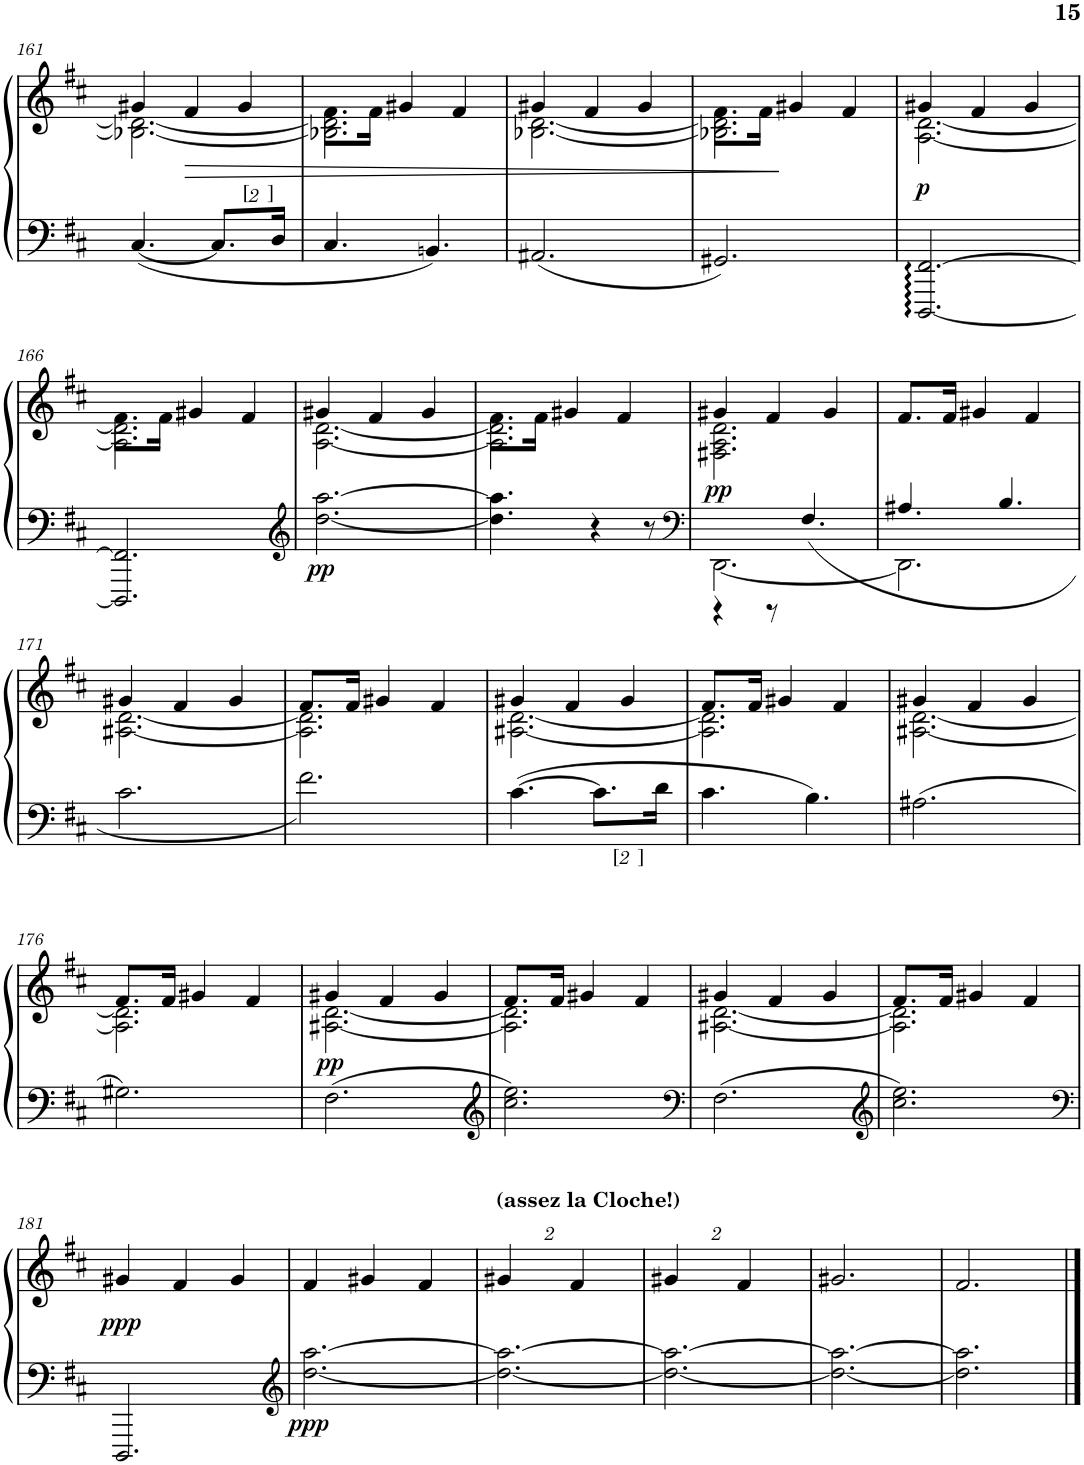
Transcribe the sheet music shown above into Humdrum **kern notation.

**kern	**kern	**dynam
*part1	*part1	*part1
*staff2	*staff1	*staff1/2
*I"Piano	*	*
*I'Pno.	*	*
!!LO:PB:g=z
*clefF4	*clefG2	*
*k[f#c#]	*k[f#c#]	*
*M6/8	*M6/8	*
=161	=161	=161
*	*^	*
[4.C#/	2.B-X\_ 2.d\_	4g#X/	.
.	.	4f#/	.
*Xbrackettup	*	*	*
!LO:TX:a:t=[   ]	!	!	!
16%3.C#/L]	.	.	.
.	.	4g#/	.
32%3D/Jk	.	.	.
=162	=162	=162	=162
4.C#/	2.B-X\] 2.d\]	8.f#\L	.
.	.	16f#\Jk	.
.	.	4g#X/	.
4.BBn/	.	.	.
.	.	4f#/	.
=163	=163	=163	=163
2.AA#X/	[2.B-X\ [<2.d\	4g#X/	.
.	.	4f#/	.
.	.	4g#/	.
=164	=164	=164	=164
2.GG#X/	2.B-X\] 2.d\]	8.f#\L	.
.	.	16f#\Jk	.
.	.	4g#X/	.
.	.	4f#/	.
=165	=165	=165	=165
!	!	!	!LO:DY:b
[2.DDD/: [2.FF#/:	[2.A\ [<2.d\	4g#X/	p
.	.	4f#/	.
.	.	4g#/	.
!!LO:LB:g=z	!!
=166	=166	=166	=166
2.DDD/] 2.FF#/]	2.A\] 2.d\]	8.f#\L	.
.	.	16f#\Jk	.
.	.	4g#X/	.
.	.	4f#/	.
=167	=167	=167	=167
*clefG2	*	*	*
!	!	!	!LO:DY:b=2
[2.dd\ [2.aa\	[2.A\ [<2.d\	4g#X/	pp
.	.	4f#/	.
.	.	4g#/	.
=168	=168	=168	=168
4.dd\] 4.aa\]	2.A\] 2.d\]	8.f#\L	.
.	.	16f#\Jk	.
.	.	4g#X/	.
4r	.	.	.
.	.	4f#/	.
8r	.	.	.
=169	=169	=169	=169
*clefF4	*	*	*
*^	*	*	*
!	!	!	!	!LO:DY:b
[<2.DD\	4r	2.F#X\ 2.A\ 2.d\	4g#X/	pp
.	8r	.	4f#/	.
.	4.F#/	.	.	.
.	.	.	4g#/	.
*	*	*v	*v	*
=170	=170	=170	=170
2.DD\]	4.A#X/	8.f#/L	.
.	.	16f#/Jk	.
.	.	4g#X/	.
.	4.B/	.	.
.	.	4f#/	.
*v	*v	*	*
!!LO:LB:g=z
=171	=171	=171
*	*^	*
2.c#\	[2.A#X\ [2.d\	4g#X/	.
.	.	4f#/	.
.	.	4g#/	.
=172	=172	=172	=172
2.f#\	2.A#\] 2.d\]	8.f#/L	.
.	.	16f#/Jk	.
.	.	4g#X/	.
.	.	4f#/	.
=173	=173	=173	=173
[4.c#\	[2.A#X\ [2.d\	4g#X/	.
.	.	4f#/	.
!LO:TX:b:t=[   ]	!	!	!
16%3.c#\L]	.	.	.
.	.	4g#/	.
32%3d\Jk	.	.	.
=174	=174	=174	=174
4.c#\	2.A#\] 2.d\]	8.f#/L	.
.	.	16f#/Jk	.
.	.	4g#X/	.
4.Bn\	.	.	.
.	.	4f#/	.
=175	=175	=175	=175
2.A#X\	[2.A#X\ [2.d\	4g#X/	.
.	.	4f#/	.
.	.	4g#/	.
!!LO:LB:g=z	!!
=176	=176	=176	=176
2.G#X\	2.A#\] 2.d\]	8.f#/L	.
.	.	16f#/Jk	.
.	.	4g#X/	.
.	.	4f#/	.
=177	=177	=177	=177
!	!	!	!LO:DY:b
2.F#\	[2.A#X\ [2.d\	4g#X/	pp
.	.	4f#/	.
.	.	4g#/	.
=178	=178	=178	=178
*clefG2	*	*	*
2.cc#\ 2.ee\	2.A#\] 2.d\]	8.f#/L	.
.	.	16f#/Jk	.
.	.	4g#X/	.
.	.	4f#/	.
=179	=179	=179	=179
*clefF4	*	*	*
2.F#\	[2.A#X\ [2.d\	4g#X/	.
.	.	4f#/	.
.	.	4g#/	.
=180	=180	=180	=180
*clefG2	*	*	*
2.cc#\ 2.ee\	2.A#\] 2.d\]	8.f#/L	.
.	.	16f#/Jk	.
.	.	4g#X/	.
.	.	4f#/	.
*	*v	*v	*
!!LO:LB:g=z
=181	=181	=181
*clefF4	*	*
*	*^	*
!	!	!	!LO:DY:b
*	*v	*v	*
2.DDD/	4g#X/	ppp
.	4f#/	.
.	4g#/	.
=182	=182	=182
*clefG2	*	*
!	!	!LO:DY:b=2
[2.dd\ [2.aa\	4f#/	ppp
.	4g#X/	.
.	4f#/	.
=183	=183	=183
*	*Xbrackettup	*
!	!LO:TX:a:B:t=(assez la Cloche!)	!
2.dd\_ 2.aa\_	8%3g#X/	.
.	8%3f#/	.
=184	=184	=184
2.dd\_ 2.aa\_	8%3g#X/	.
.	8%3f#/	.
=185	=185	=185
2.dd\_ 2.aa\_	2.g#X/	.
=186	=186	=186
2.dd\] 2.aa\]	2.f#/	.
==	==	==
*-	*-	*-
